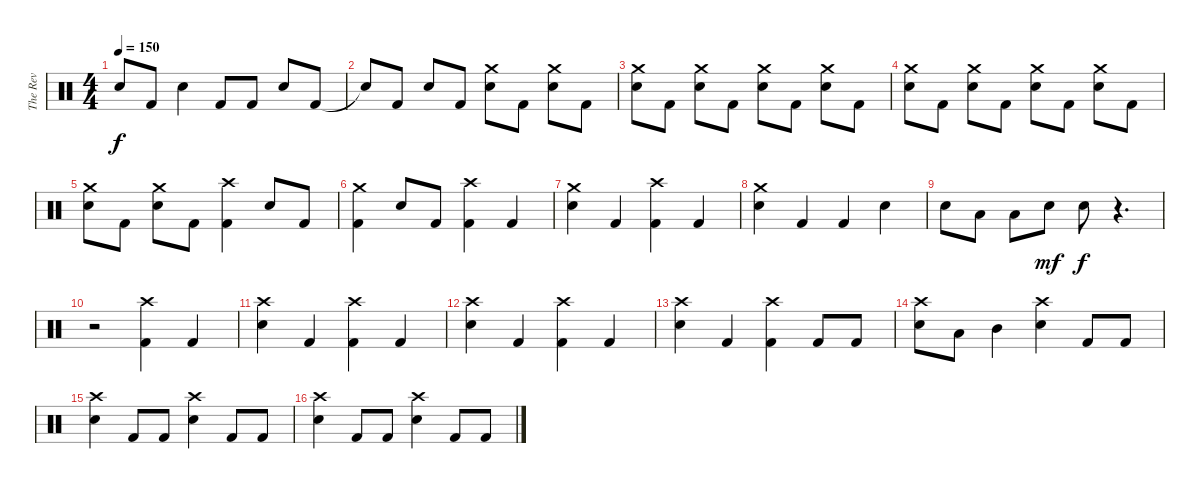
\track ("The Rev" "The Rev") {instrument percussion}
\staff {score}
\articulation defaults
\ts (4 4)
\tempo 150
\clef neutral
\ks c "Snare (hit)"{t}.8{dy f} "Kick (hit) 2".8 "Snare (hit) 2".4 "Kick (hit) 2".8 "Kick (hit) 2".8 "Snare (hit) 2".8 "Kick (hit) 2".8
|
"Snare (hit)"{t}.8 "Kick (hit) 2".8 "Snare (hit) 2".8 "Kick (hit) 2".8 ("Crash medium (hit)" "Snare (hit) 2").8 "Kick (hit) 2".8 ("Crash medium (hit)" "Snare (hit) 2").8 "Kick (hit) 2".8 |
("Crash medium (hit)" "Snare (hit) 2").8 "Kick (hit) 2".8 ("Crash medium (hit)" "Snare (hit) 2").8 "Kick (hit) 2".8 ("Crash medium (hit)" "Snare (hit) 2").8 "Kick (hit) 2".8 ("Crash medium (hit)" "Snare (hit) 2").8 "Kick (hit) 2".8 |
("Crash medium (hit)" "Snare (hit) 2").8 "Kick (hit) 2".8 ("Crash medium (hit)" "Snare (hit) 2").8 "Kick (hit) 2".8 ("Crash medium (hit)" "Snare (hit) 2").8 "Kick (hit) 2".8 ("Crash medium (hit)" "Snare (hit) 2").8 "Kick (hit) 2".8 |
("Crash medium (hit)" "Snare (hit) 2").8 "Kick (hit) 2".8 ("Crash medium (hit)" "Snare (hit) 2").8 "Kick (hit) 2".8 ("Crash high (hit)" "Kick (hit) 2").4 "Snare (hit) 2".8 "Kick (hit) 2".8 |
("Crash medium (hit)" "Kick (hit) 2").4 "Snare (hit) 2".8 "Kick (hit) 2".8 ("Crash high (hit)" "Kick (hit) 2").4 "Kick (hit) 2".4 |
("Crash medium (hit)" "Snare (hit) 2").4 "Kick (hit) 2".4 ("Crash high (hit)" "Kick (hit) 2").4 "Kick (hit) 2".4 |
("Crash medium (hit)" "Snare (hit) 2").4 "Kick (hit) 2".4 "Kick (hit) 2".4 "Snare (hit) 2".4 |
"Snare (hit) 2".8 "Low Tom (hit)".8 "Low Tom (hit)".8 "Snare (hit) 2".8{dy mf} "Snare (hit) 2".8{dy f} r.4{d} |
r.2 ("Crash high (hit)" "Kick (hit) 2").4 "Kick (hit) 2".4 |
("Crash high (hit)" "Snare (hit) 2").4 "Kick (hit) 2".4 ("Crash high (hit)" "Kick (hit) 2").4 "Kick (hit) 2".4 |
("Crash high (hit)" "Snare (hit) 2").4 "Kick (hit) 2".4 ("Crash high (hit)" "Kick (hit) 2").4 "Kick (hit) 2".4 |
("Crash high (hit)" "Snare (hit) 2").4 "Kick (hit) 2".4 ("Crash high (hit)" "Kick (hit) 2").4 "Kick (hit) 2".8 "Kick (hit) 2".8 |
("Crash high (hit)" "Snare (hit) 2").8 "Low Tom (hit)".8 "Mid Tom (hit)".4 ("Crash high (hit)" "Snare (hit) 2").4 "Kick (hit) 2".8 "Kick (hit) 2".8 |
("Crash high (hit)" "Snare (hit) 2").4 "Kick (hit) 2".8 "Kick (hit) 2".8 ("Crash high (hit)" "Snare (hit) 2").4 "Kick (hit) 2".8 "Kick (hit) 2".8 |
("Crash high (hit)" "Snare (hit) 2").4 "Kick (hit) 2".8 "Kick (hit) 2".8 ("Crash high (hit)" "Snare (hit) 2").4 "Kick (hit) 2".8 "Kick (hit) 2".8
